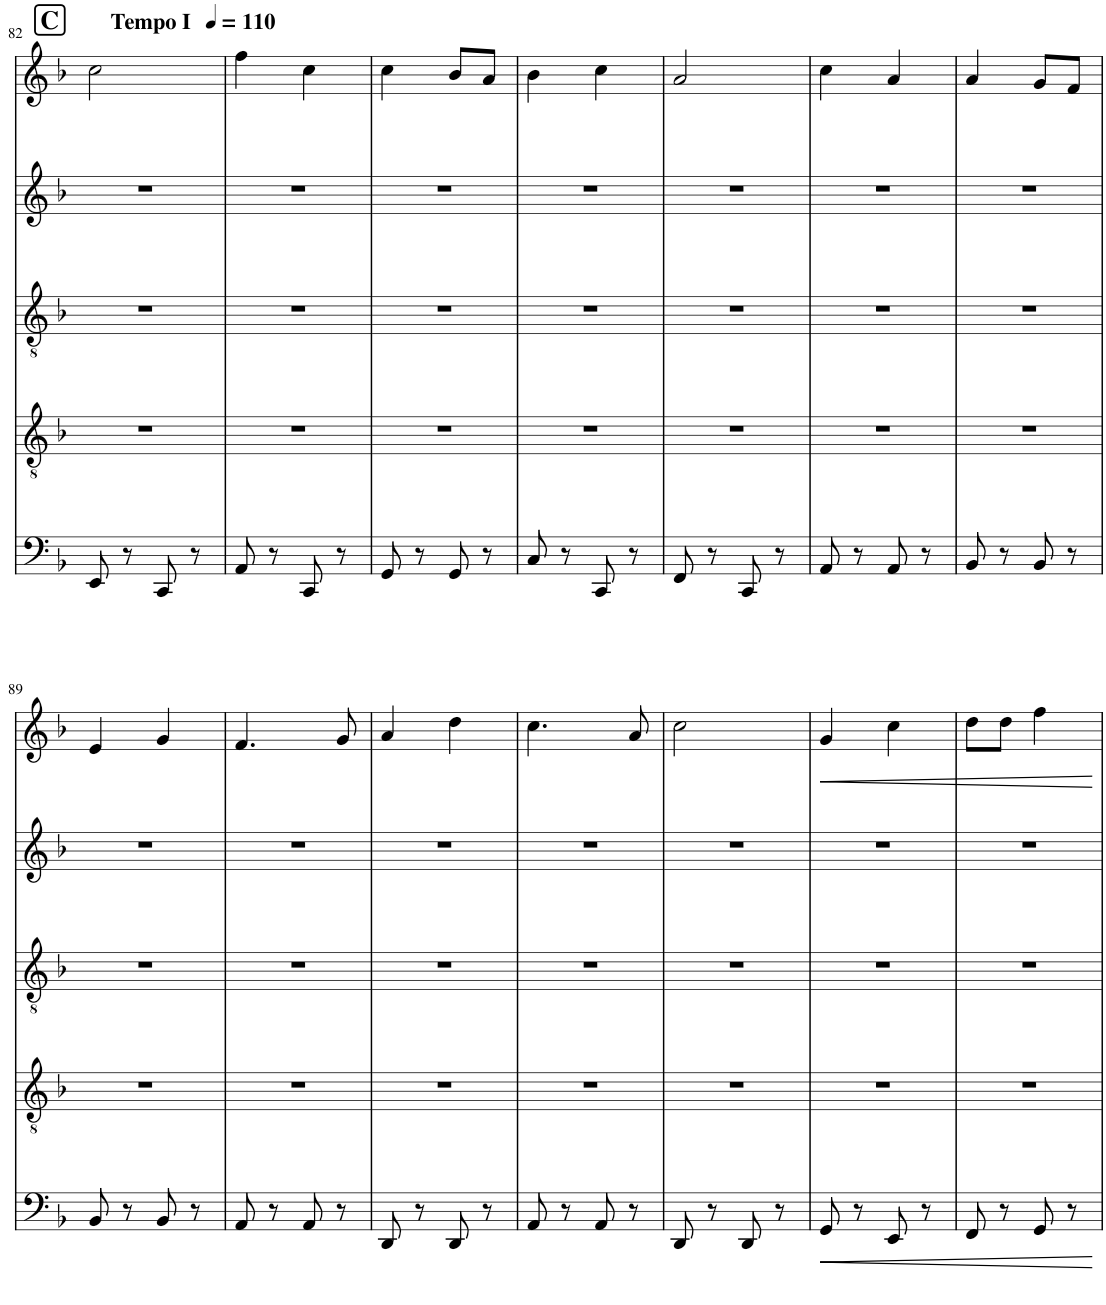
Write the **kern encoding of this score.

**kern	**dynam	**kern	**kern	**kern	**kern	**dynam
*part5	*part5	*part4	*part3	*part2	*part1	*part1
*staff5	*staff5	*staff4	*staff3	*staff2	*staff1	*staff1
*I"Bass	*	*I"Acc 3	*I"Acc 2	*I"Obbligato	*I"Acc 1	*
*	*	*I'Acc	*I'Acc	*	*I'Acc	*
!!LO:PB:g=z
*clefF4	*	*clefGv2	*clefGv2	*clefG2	*clefG2	*
*Trd7c12	*	*	*	*	*	*
*k[b-]	*	*k[b-]	*k[b-]	*k[b-]	*k[b-]	*
*M2/4	*	*M2/4	*M2/4	*M2/4	*M2/4	*
*MM110	*	*MM110	*MM110	*MM110	*MM110	*
!!LO:REH:place=s1:a:B:cj:fs=14:t=C
=82	=82	=82	=82	=82	=82	=82
!	!	!	!	!	!LO:TX:a:B:t=Tempo I	!
8EE/	.	2r	2r	2r	2cc\	.
8r	.	.	.	.	.	.
8CC/	.	.	.	.	.	.
8r	.	.	.	.	.	.
=83	=83	=83	=83	=83	=83	=83
8AA/	.	2r	2r	2r	4ff\	.
8r	.	.	.	.	.	.
8CC/	.	.	.	.	4cc\	.
8r	.	.	.	.	.	.
=84	=84	=84	=84	=84	=84	=84
8GG/	.	2r	2r	2r	4cc\	.
8r	.	.	.	.	.	.
8GG/	.	.	.	.	8b-/L	.
8r	.	.	.	.	8a/J	.
=85	=85	=85	=85	=85	=85	=85
8C/	.	2r	2r	2r	4b-\	.
8r	.	.	.	.	.	.
8CC/	.	.	.	.	4cc\	.
8r	.	.	.	.	.	.
=86	=86	=86	=86	=86	=86	=86
8FF/	.	2r	2r	2r	2a/	.
8r	.	.	.	.	.	.
8CC/	.	.	.	.	.	.
8r	.	.	.	.	.	.
=87	=87	=87	=87	=87	=87	=87
8AA/	.	2r	2r	2r	4cc\	.
8r	.	.	.	.	.	.
8AA/	.	.	.	.	4a/	.
8r	.	.	.	.	.	.
=88	=88	=88	=88	=88	=88	=88
8BB-/	.	2r	2r	2r	4a/	.
8r	.	.	.	.	.	.
8BB-/	.	.	.	.	8g/L	.
8r	.	.	.	.	8f/J	.
!!LO:LB:g=z
=89	=89	=89	=89	=89	=89	=89
8BB-/	.	2r	2r	2r	4e/	.
8r	.	.	.	.	.	.
8BB-/	.	.	.	.	4g/	.
8r	.	.	.	.	.	.
=90	=90	=90	=90	=90	=90	=90
8AA/	.	2r	2r	2r	4.f/	.
8r	.	.	.	.	.	.
8AA/	.	.	.	.	.	.
8r	.	.	.	.	8g/	.
=91	=91	=91	=91	=91	=91	=91
8DD/	.	2r	2r	2r	4a/	.
8r	.	.	.	.	.	.
8DD/	.	.	.	.	4dd\	.
8r	.	.	.	.	.	.
=92	=92	=92	=92	=92	=92	=92
8AA/	.	2r	2r	2r	4.cc\	.
8r	.	.	.	.	.	.
8AA/	.	.	.	.	.	.
8r	.	.	.	.	8a/	.
=93	=93	=93	=93	=93	=93	=93
8DD/	.	2r	2r	2r	2cc\	.
8r	.	.	.	.	.	.
8DD/	.	.	.	.	.	.
8r	.	.	.	.	.	.
=94	=94	=94	=94	=94	=94	=94
!	!LO:HP:b	!	!	!	!	!LO:HP:b
8GG/	<	2r	2r	2r	4g/	<
8r	.	.	.	.	.	.
8EE/	.	.	.	.	4cc\	.
8r	.	.	.	.	.	.
=95	=95	=95	=95	=95	=95	=95
8FF/	.	2r	2r	2r	8dd\L	.
8r	.	.	.	.	8dd\J	.
8GG/	.	.	.	.	4ff\	.
8r	.	.	.	.	.	.
.	[	.	.	.	.	[
=	=	=	=	=	=	=
*-	*-	*-	*-	*-	*-	*-
